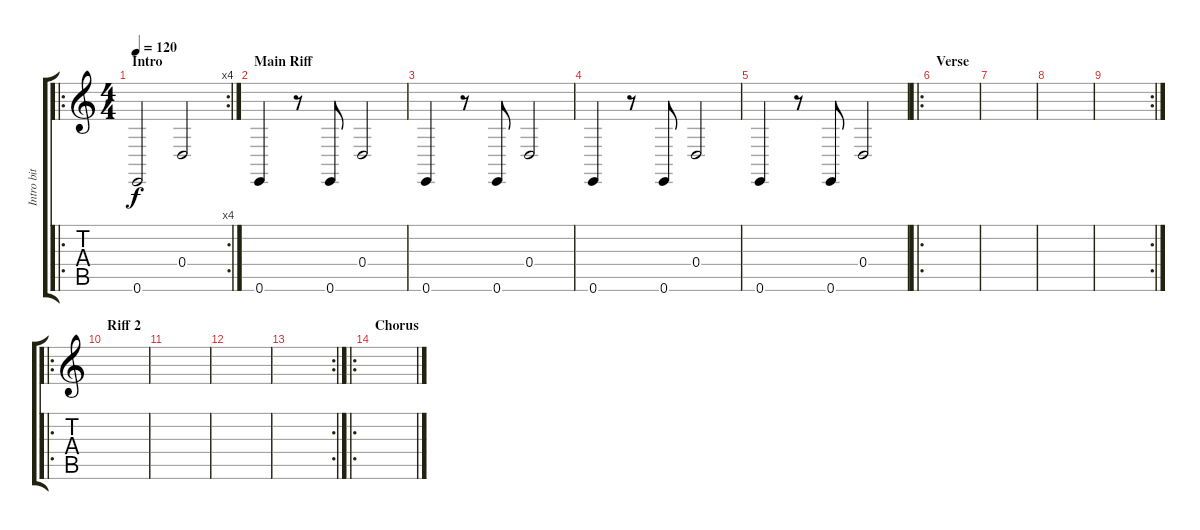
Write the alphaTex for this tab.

\track ("Intro bit" "Intro bit") {instrument lead1square}
\staff {score tabs}
\tuning (E4 B3 G3 D3 A2 E2) {hide}
\ro
\rc 4
\ts (4 4)
\section ("" "Intro")
\tempo 120
\clef g2
\ks c
0.6.2{dy f volume 7 instrument lead1square} 0.4.2{volume 12} |
\section ("" "Main Riff")
0.6.4{volume 7} r.8 0.6.8{volume 9} 0.4.2{volume 12} |
0.6.4{volume 7} r.8 0.6.8{volume 9} 0.4.2{volume 12} |
0.6.4{volume 7} r.8 0.6.8{volume 9} 0.4.2{volume 12} |
0.6.4{volume 7} r.8 0.6.8{volume 9} 0.4.2{volume 12} |
\ro
\section ("" "Verse")
|
|
|
\rc 2
|
\ro
\section ("" "Riff 2")
|
|
|
\rc 2
|
\ro
\section ("" "Chorus")
